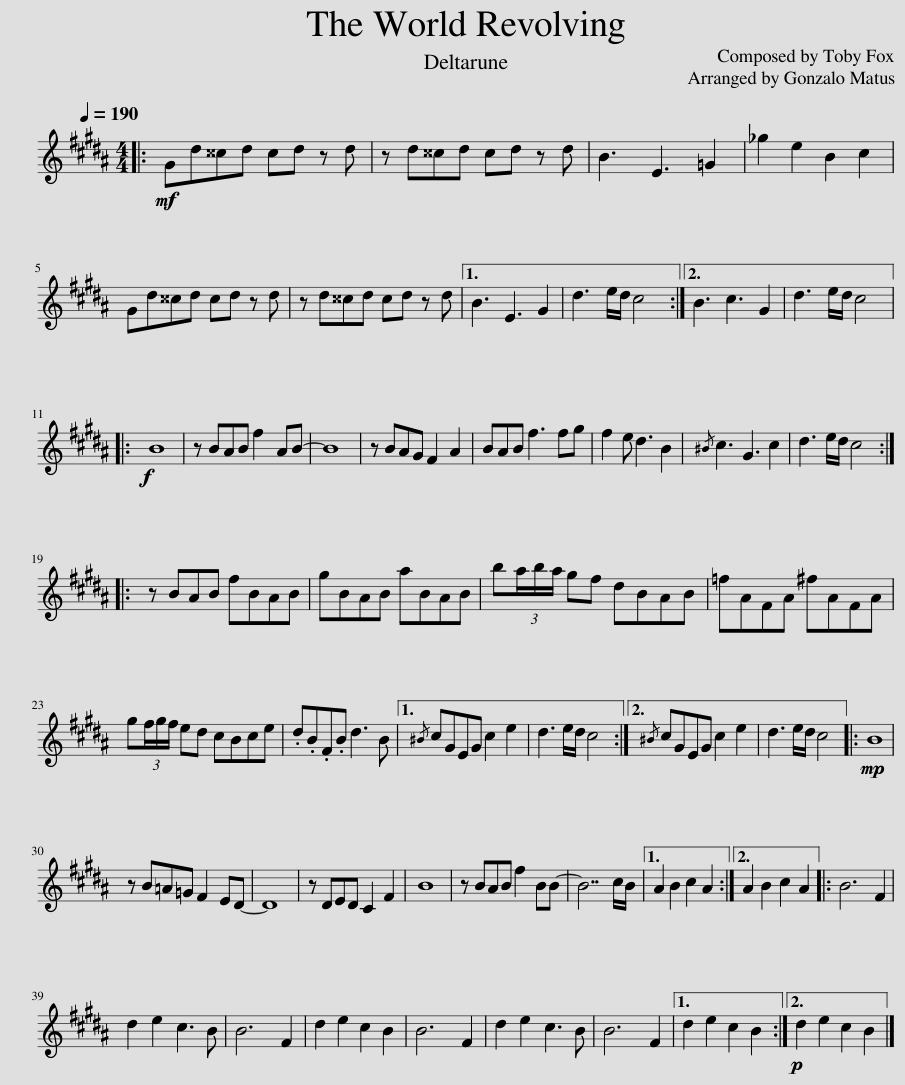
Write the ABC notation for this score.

X:1
L:1/8
Q:1/4=190
M:4/4
I:linebreak $
K:B
V:1 treble
V:1
|:!mf! Gd^^cd cd z d | z d^^cd cd z d | B3 E3 =G2 | _g2 e2 B2 c2 |$ Gd^^cd cd z d | %5
 z d^^cd cd z d |1 B3 E3 G2 | d3 e/d/ c4 :|2 B3 c3 G2 | d3 e/d/ c4 |:$ %10
!f! B8 | z BAB f2 AB- | B8 | z BAG F2 A2 | BAB f3 fg | %15
 f2 e d3 B2 |{/^B} c3 G3 c2 | d3 e/d/ c4 ::$ z BAB fBAB | gBAB aBAB | %20
 b(3a/b/a/ gf dBAB | =fAFA ^fAFA |$ g(3f/g/f/ ed cBce | .d.B.F.B d3 B |1{/^B} cGEG c2 e2 | %25
 d3 e/d/ c4 :|2{/^B} cGEG c2 e2 | d3 e/d/ c4 |:!mp! B8 |$ z B=A=G F2 ED- | %30
 D8 | z DED C2 F2 | B8 | z BAB f2 BB- | B7 c/B/ |1 %35
 A2 B2 c2 A2 :|2 A2 B2 c2 A2 |: B6 F2 |$ d2 e2 c3 B | B6 F2 | %40
 d2 e2 c2 B2 | B6 F2 | d2 e2 c3 B | B6 F2 |1 d2 e2 c2 B2 :|2 %45
!p! d2 e2 c2 B2 |] %46
